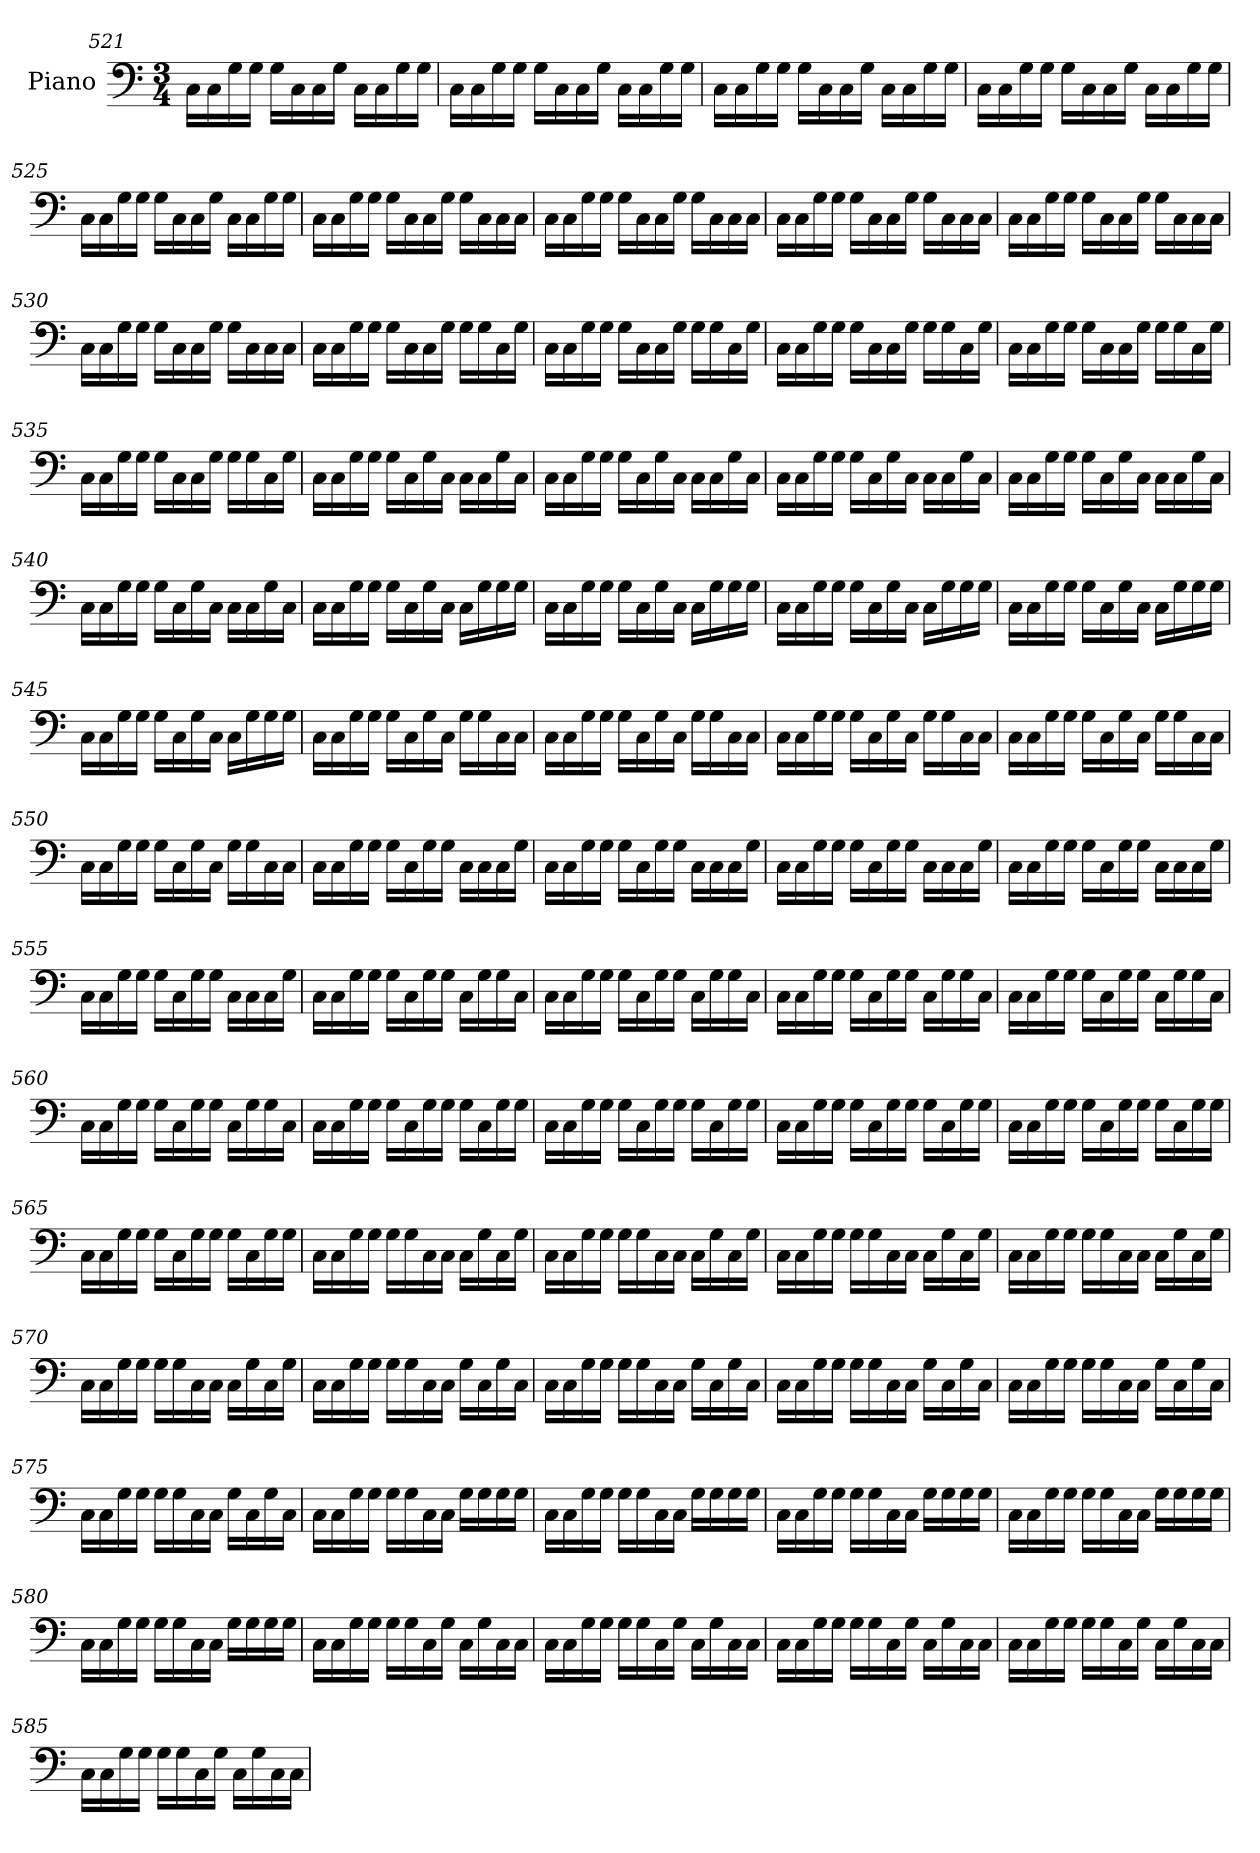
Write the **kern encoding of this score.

**kern
*part1
*staff1
*I"Piano
*I'Pno.
*clefF4
*k[]
*M3/4
=521
16C\LL
16C\
16G\
16G\JJ
16G\LL
16C\
16C\
16G\JJ
16C\LL
16C\
16G\
16G\JJ
=522
16C\LL
16C\
16G\
16G\JJ
16G\LL
16C\
16C\
16G\JJ
16C\LL
16C\
16G\
16G\JJ
!!LO:LB:g=z
=523
16C\LL
16C\
16G\
16G\JJ
16G\LL
16C\
16C\
16G\JJ
16C\LL
16C\
16G\
16G\JJ
=524
16C\LL
16C\
16G\
16G\JJ
16G\LL
16C\
16C\
16G\JJ
16C\LL
16C\
16G\
16G\JJ
=525
16C\LL
16C\
16G\
16G\JJ
16G\LL
16C\
16C\
16G\JJ
16C\LL
16C\
16G\
16G\JJ
!!LO:LB:g=z
=526
16C\LL
16C\
16G\
16G\JJ
16G\LL
16C\
16C\
16G\JJ
16G\LL
16C\
16C\
16C\JJ
=527
16C\LL
16C\
16G\
16G\JJ
16G\LL
16C\
16C\
16G\JJ
16G\LL
16C\
16C\
16C\JJ
=528
16C\LL
16C\
16G\
16G\JJ
16G\LL
16C\
16C\
16G\JJ
16G\LL
16C\
16C\
16C\JJ
!!LO:LB:g=z
=529
16C\LL
16C\
16G\
16G\JJ
16G\LL
16C\
16C\
16G\JJ
16G\LL
16C\
16C\
16C\JJ
=530
16C\LL
16C\
16G\
16G\JJ
16G\LL
16C\
16C\
16G\JJ
16G\LL
16C\
16C\
16C\JJ
=531
16C\LL
16C\
16G\
16G\JJ
16G\LL
16C\
16C\
16G\JJ
16G\LL
16G\
16C\
16G\JJ
!!LO:LB:g=z
=532
16C\LL
16C\
16G\
16G\JJ
16G\LL
16C\
16C\
16G\JJ
16G\LL
16G\
16C\
16G\JJ
=533
16C\LL
16C\
16G\
16G\JJ
16G\LL
16C\
16C\
16G\JJ
16G\LL
16G\
16C\
16G\JJ
=534
16C\LL
16C\
16G\
16G\JJ
16G\LL
16C\
16C\
16G\JJ
16G\LL
16G\
16C\
16G\JJ
!!LO:PB:g=z
=535
16C\LL
16C\
16G\
16G\JJ
16G\LL
16C\
16C\
16G\JJ
16G\LL
16G\
16C\
16G\JJ
=536
16C\LL
16C\
16G\
16G\JJ
16G\LL
16C\
16G\
16C\JJ
16C\LL
16C\
16G\
16C\JJ
=537
16C\LL
16C\
16G\
16G\JJ
16G\LL
16C\
16G\
16C\JJ
16C\LL
16C\
16G\
16C\JJ
!!LO:LB:g=z
=538
16C\LL
16C\
16G\
16G\JJ
16G\LL
16C\
16G\
16C\JJ
16C\LL
16C\
16G\
16C\JJ
=539
16C\LL
16C\
16G\
16G\JJ
16G\LL
16C\
16G\
16C\JJ
16C\LL
16C\
16G\
16C\JJ
=540
16C\LL
16C\
16G\
16G\JJ
16G\LL
16C\
16G\
16C\JJ
16C\LL
16C\
16G\
16C\JJ
!!LO:LB:g=z
=541
16C\LL
16C\
16G\
16G\JJ
16G\LL
16C\
16G\
16C\JJ
16C\LL
16G\
16G\
16G\JJ
=542
16C\LL
16C\
16G\
16G\JJ
16G\LL
16C\
16G\
16C\JJ
16C\LL
16G\
16G\
16G\JJ
=543
16C\LL
16C\
16G\
16G\JJ
16G\LL
16C\
16G\
16C\JJ
16C\LL
16G\
16G\
16G\JJ
!!LO:LB:g=z
=544
16C\LL
16C\
16G\
16G\JJ
16G\LL
16C\
16G\
16C\JJ
16C\LL
16G\
16G\
16G\JJ
=545
16C\LL
16C\
16G\
16G\JJ
16G\LL
16C\
16G\
16C\JJ
16C\LL
16G\
16G\
16G\JJ
=546
16C\LL
16C\
16G\
16G\JJ
16G\LL
16C\
16G\
16C\JJ
16G\LL
16G\
16C\
16C\JJ
!!LO:LB:g=z
=547
16C\LL
16C\
16G\
16G\JJ
16G\LL
16C\
16G\
16C\JJ
16G\LL
16G\
16C\
16C\JJ
=548
16C\LL
16C\
16G\
16G\JJ
16G\LL
16C\
16G\
16C\JJ
16G\LL
16G\
16C\
16C\JJ
=549
16C\LL
16C\
16G\
16G\JJ
16G\LL
16C\
16G\
16C\JJ
16G\LL
16G\
16C\
16C\JJ
!!LO:LB:g=z
=550
16C\LL
16C\
16G\
16G\JJ
16G\LL
16C\
16G\
16C\JJ
16G\LL
16G\
16C\
16C\JJ
=551
16C\LL
16C\
16G\
16G\JJ
16G\LL
16C\
16G\
16G\JJ
16C\LL
16C\
16C\
16G\JJ
=552
16C\LL
16C\
16G\
16G\JJ
16G\LL
16C\
16G\
16G\JJ
16C\LL
16C\
16C\
16G\JJ
!!LO:LB:g=z
=553
16C\LL
16C\
16G\
16G\JJ
16G\LL
16C\
16G\
16G\JJ
16C\LL
16C\
16C\
16G\JJ
=554
16C\LL
16C\
16G\
16G\JJ
16G\LL
16C\
16G\
16G\JJ
16C\LL
16C\
16C\
16G\JJ
=555
16C\LL
16C\
16G\
16G\JJ
16G\LL
16C\
16G\
16G\JJ
16C\LL
16C\
16C\
16G\JJ
!!LO:LB:g=z
=556
16C\LL
16C\
16G\
16G\JJ
16G\LL
16C\
16G\
16G\JJ
16C\LL
16G\
16G\
16C\JJ
=557
16C\LL
16C\
16G\
16G\JJ
16G\LL
16C\
16G\
16G\JJ
16C\LL
16G\
16G\
16C\JJ
=558
16C\LL
16C\
16G\
16G\JJ
16G\LL
16C\
16G\
16G\JJ
16C\LL
16G\
16G\
16C\JJ
!!LO:LB:g=z
=559
16C\LL
16C\
16G\
16G\JJ
16G\LL
16C\
16G\
16G\JJ
16C\LL
16G\
16G\
16C\JJ
=560
16C\LL
16C\
16G\
16G\JJ
16G\LL
16C\
16G\
16G\JJ
16C\LL
16G\
16G\
16C\JJ
=561
16C\LL
16C\
16G\
16G\JJ
16G\LL
16C\
16G\
16G\JJ
16G\LL
16C\
16G\
16G\JJ
!!LO:LB:g=z
=562
16C\LL
16C\
16G\
16G\JJ
16G\LL
16C\
16G\
16G\JJ
16G\LL
16C\
16G\
16G\JJ
=563
16C\LL
16C\
16G\
16G\JJ
16G\LL
16C\
16G\
16G\JJ
16G\LL
16C\
16G\
16G\JJ
=564
16C\LL
16C\
16G\
16G\JJ
16G\LL
16C\
16G\
16G\JJ
16G\LL
16C\
16G\
16G\JJ
!!LO:LB:g=z
=565
16C\LL
16C\
16G\
16G\JJ
16G\LL
16C\
16G\
16G\JJ
16G\LL
16C\
16G\
16G\JJ
=566
16C\LL
16C\
16G\
16G\JJ
16G\LL
16G\
16C\
16C\JJ
16C\LL
16G\
16C\
16G\JJ
=567
16C\LL
16C\
16G\
16G\JJ
16G\LL
16G\
16C\
16C\JJ
16C\LL
16G\
16C\
16G\JJ
!!LO:PB:g=z
=568
16C\LL
16C\
16G\
16G\JJ
16G\LL
16G\
16C\
16C\JJ
16C\LL
16G\
16C\
16G\JJ
=569
16C\LL
16C\
16G\
16G\JJ
16G\LL
16G\
16C\
16C\JJ
16C\LL
16G\
16C\
16G\JJ
=570
16C\LL
16C\
16G\
16G\JJ
16G\LL
16G\
16C\
16C\JJ
16C\LL
16G\
16C\
16G\JJ
!!LO:LB:g=z
=571
16C\LL
16C\
16G\
16G\JJ
16G\LL
16G\
16C\
16C\JJ
16G\LL
16C\
16G\
16C\JJ
=572
16C\LL
16C\
16G\
16G\JJ
16G\LL
16G\
16C\
16C\JJ
16G\LL
16C\
16G\
16C\JJ
=573
16C\LL
16C\
16G\
16G\JJ
16G\LL
16G\
16C\
16C\JJ
16G\LL
16C\
16G\
16C\JJ
!!LO:LB:g=z
=574
16C\LL
16C\
16G\
16G\JJ
16G\LL
16G\
16C\
16C\JJ
16G\LL
16C\
16G\
16C\JJ
=575
16C\LL
16C\
16G\
16G\JJ
16G\LL
16G\
16C\
16C\JJ
16G\LL
16C\
16G\
16C\JJ
=576
16C\LL
16C\
16G\
16G\JJ
16G\LL
16G\
16C\
16C\JJ
16G\LL
16G\
16G\
16G\JJ
!!LO:LB:g=z
=577
16C\LL
16C\
16G\
16G\JJ
16G\LL
16G\
16C\
16C\JJ
16G\LL
16G\
16G\
16G\JJ
=578
16C\LL
16C\
16G\
16G\JJ
16G\LL
16G\
16C\
16C\JJ
16G\LL
16G\
16G\
16G\JJ
=579
16C\LL
16C\
16G\
16G\JJ
16G\LL
16G\
16C\
16C\JJ
16G\LL
16G\
16G\
16G\JJ
!!LO:LB:g=z
=580
16C\LL
16C\
16G\
16G\JJ
16G\LL
16G\
16C\
16C\JJ
16G\LL
16G\
16G\
16G\JJ
=581
16C\LL
16C\
16G\
16G\JJ
16G\LL
16G\
16C\
16G\JJ
16C\LL
16G\
16C\
16C\JJ
=582
16C\LL
16C\
16G\
16G\JJ
16G\LL
16G\
16C\
16G\JJ
16C\LL
16G\
16C\
16C\JJ
!!LO:LB:g=z
=583
16C\LL
16C\
16G\
16G\JJ
16G\LL
16G\
16C\
16G\JJ
16C\LL
16G\
16C\
16C\JJ
=584
16C\LL
16C\
16G\
16G\JJ
16G\LL
16G\
16C\
16G\JJ
16C\LL
16G\
16C\
16C\JJ
=585
16C\LL
16C\
16G\
16G\JJ
16G\LL
16G\
16C\
16G\JJ
16C\LL
16G\
16C\
16C\JJ
=
*-
